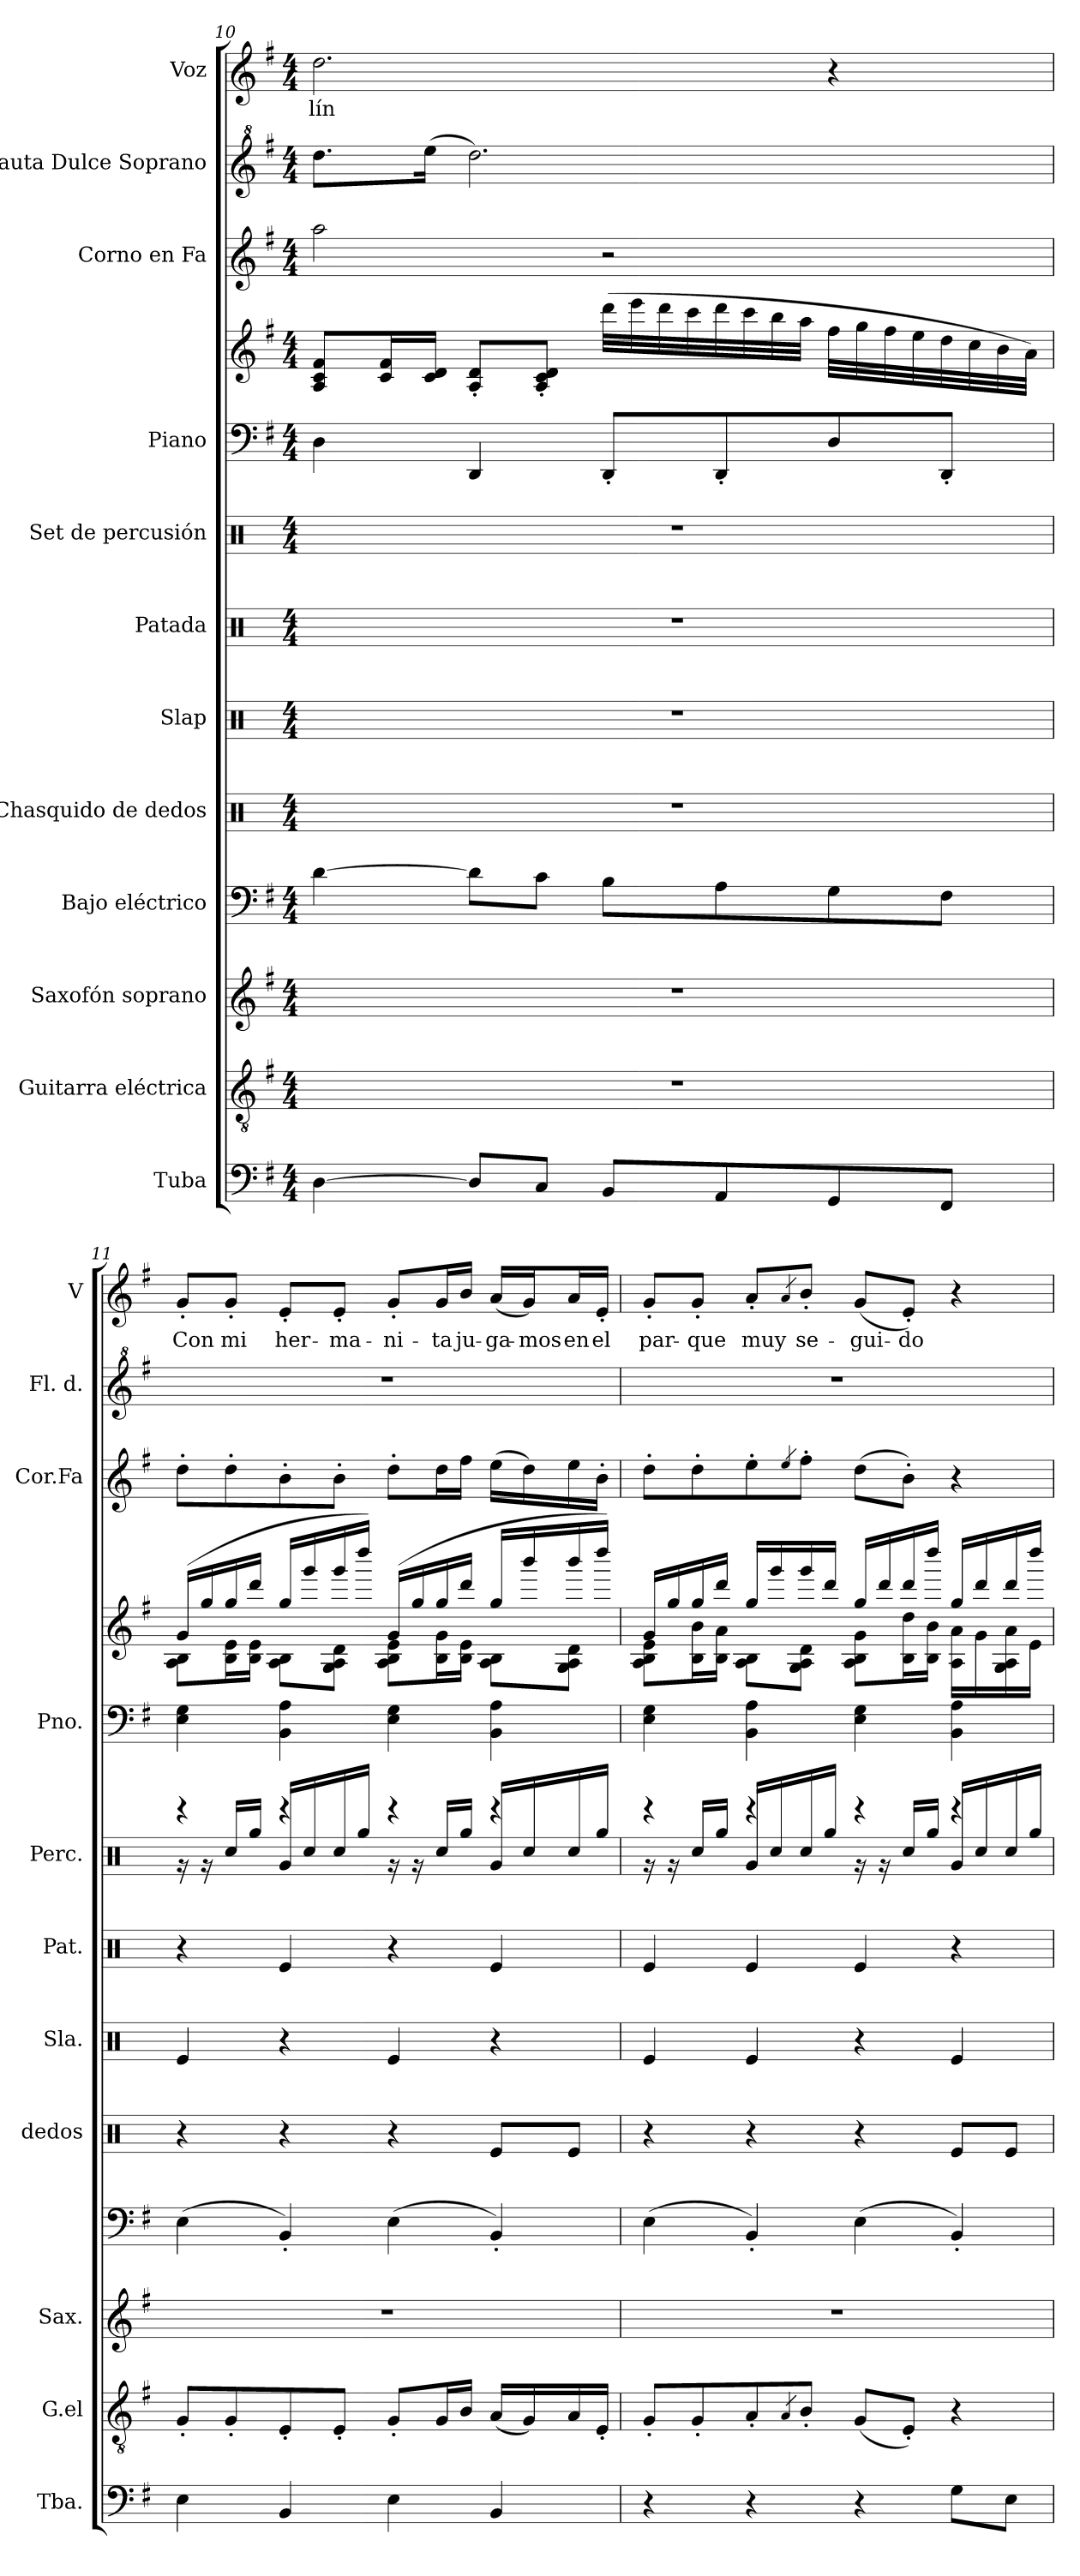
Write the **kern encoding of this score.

**kern	**kern	**kern	**kern	**kern	**kern	**kern	**kern	**kern	**kern	**kern	**kern	**kern	**text
*part12	*part11	*part10	*part9	*part8	*part7	*part6	*part5	*part4	*part4	*part3	*part2	*part1	*part1
*staff13	*staff12	*staff11	*staff10	*staff9	*staff8	*staff7	*staff6	*staff5	*staff4	*staff3	*staff2	*staff1	*staff1
*I"Tuba	*I"Guitarra eléctrica	*I"Saxofón soprano	*I"Bajo eléctrico	*I"Chasquido de dedos	*I"Slap	*I"Patada	*I"Set de percusión	*I"Piano	*	*I"Corno en Fa	*I"Flauta Dulce Soprano	*I"Voz	*
*I'Tba.	*I'G.el	*I'Sax.	*	*I'dedos	*I'Sla.	*I'Pat.	*I'Perc.	*I'Pno.	*	*I'Cor.Fa	*I'Fl. d.	*I'V	*
!!LO:PB:g=z
*clefF4	*clefGv2	*clefG2	*clefF4	*clefX	*clefX	*clefX	*clefX	*clefF4	*clefG2	*clefG2	*clefG^2	*clefG2	*
*	*	*ITrd1c2	*ITrd7c12	*	*	*	*	*	*	*ITrd4c7	*	*	*
*k[f#]	*k[f#]	*k[b-]	*k[f#]	*k[]	*k[]	*k[]	*k[]	*k[f#]	*k[f#]	*k[]	*k[f#]	*k[f#]	*
*M4/4	*M4/4	*M4/4	*M4/4	*M4/4	*M4/4	*M4/4	*M4/4	*M4/4	*M4/4	*M4/4	*M4/4	*M4/4	*
=10	=10	=10	=10	=10	=10	=10	=10	=10	=10	=10	=10	=10	=10
!	!	!	!	!	!	!	!	!	!	!	!	!	!LO:LY:b
[4D\	1r	1r	[4D\	1r	1r	1r	1r	4D\	8A/ 8c/ 8f#/L	2dd\	8.ddd\L	2.dd\	-lín
.	.	.	.	.	.	.	.	.	16c/ 16f#/L	.	.	.	.
.	.	.	.	.	.	.	.	.	16c/ 16d/JJ	.	(>16eee\Jk	.	.
8D/L]	.	.	8D\L]	.	.	.	.	4DD/	8A/' 8d/'L	.	2.ddd\)	.	.
8C/J	.	.	8C\J	.	.	.	.	.	8A/' 8c/' 8d/'J	.	.	.	.
8BB/L	.	.	8BB\L	.	.	.	.	8DD'/L	(>32ddd\LLL	2r	.	.	.
.	.	.	.	.	.	.	.	.	32eee\	.	.	.	.
.	.	.	.	.	.	.	.	.	32ddd\	.	.	.	.
.	.	.	.	.	.	.	.	.	32ccc\	.	.	.	.
8AA/	.	.	8AA\	.	.	.	.	8DD'/	32ddd\	.	.	.	.
.	.	.	.	.	.	.	.	.	32ccc\	.	.	.	.
.	.	.	.	.	.	.	.	.	32bb\	.	.	.	.
.	.	.	.	.	.	.	.	.	32aa\JJJ	.	.	.	.
8GG/	.	.	8GG\	.	.	.	.	8D/	32ff#\LLL	.	.	4r	.
.	.	.	.	.	.	.	.	.	32gg\	.	.	.	.
.	.	.	.	.	.	.	.	.	32ff#\	.	.	.	.
.	.	.	.	.	.	.	.	.	32ee\	.	.	.	.
8FF#/J	.	.	8FF#\J	.	.	.	.	8DD'/J	32dd\	.	.	.	.
.	.	.	.	.	.	.	.	.	32cc\	.	.	.	.
.	.	.	.	.	.	.	.	.	32b\	.	.	.	.
.	.	.	.	.	.	.	.	.	32a\JJJ)	.	.	.	.
!!LO:PB:g=z
=11	=11	=11	=11	=11	=11	=11	=11	=11	=11	=11	=11	=11	=11
*	*	*	*	*	*	*	*^	*	*^	*	*	*	*
!	!	!	!	!	!	!	!	!	!	!	!	!	!	!	!LO:LY:b
4E\	8G'/L	1r	(>4EE\	4r	4Re/	4r	4r	16r	4E\ 4G\	(>16g/LL	8A\ 8B\L	8g'\L	1r	8g'/L	Con
.	.	.	.	.	.	.	.	16r	.	16gg/	.	.	.	.	.
!	!	!	!	!	!	!	!	!	!	!	!	!	!	!	!LO:LY:b
.	8G'/	.	.	.	.	.	.	16Rcc/LL	.	16gg/	16B\ 16e\L	8g'\	.	8g'/J	mi
.	.	.	.	.	.	.	.	16Rgg/JJ	.	16ddd/JJ	16B\ 16e\JJ	.	.	.	.
!	!	!	!	!	!	!	!	!	!	!	!	!	!	!	!LO:LY:b
4BB/	8E'/	.	4BBB'/)	4r	4r	4Re/	4r	16Rg/LL	4BB\ 4A\	16gg/LL	8A\ 8B\L	8e'\	.	8e'/L	her-
.	.	.	.	.	.	.	.	16Rcc/	.	16ggg/	.	.	.	.	.
!	!	!	!	!	!	!	!	!	!	!	!	!	!	!	!LO:LY:b
.	8E'/J	.	.	.	.	.	.	16Rcc/	.	16ggg/	8G\ 8A\ 8d\J	8e'\J	.	8e'/J	-ma-
.	.	.	.	.	.	.	.	16Rgg/JJ	.	16dddd/JJ)	.	.	.	.	.
!	!	!	!	!	!	!	!	!	!	!	!	!	!	!	!LO:LY:b
4E\	8G'/L	.	(>4EE\	4r	4Re/	4r	4r	16r	4E\ 4G\	(>16g/LL	8A\ 8B\ 8e\L	8g'\L	.	8g'/L	ni-
.	.	.	.	.	.	.	.	16r	.	16gg/	.	.	.	.	.
!	!	!	!	!	!	!	!	!	!	!	!	!	!	!	!LO:LY:b
.	16G/L	.	.	.	.	.	.	16Rcc/LL	.	16gg/	16B\ 16g\L	16g\L	.	16g/L	-ta
!	!	!	!	!	!	!	!	!	!	!	!	!	!	!	!LO:LY:b
.	16B/JJ	.	.	.	.	.	.	16Rgg/JJ	.	16ddd/JJ	16B\ 16e\JJ	16b\JJ	.	16b/JJ	ju-
!	!	!	!	!	!	!	!	!	!	!	!	!	!	!	!LO:LY:b
4BB/	(<16A/LL	.	4BBB'/)	8Re/L	4r	4Re/	4r	16Rg/LL	4BB\ 4A\	16gg/LL	8A\ 8B\L	(>16a\LL	.	(<16a/LL	-ga-
!	!	!	!	!	!	!	!	!	!	!	!	!	!	!	!LO:LY:b
.	16G/)	.	.	.	.	.	.	16Rcc/	.	16bbb/	.	16g\)	.	16g/J)	-mos
!	!	!	!	!	!	!	!	!	!	!	!	!	!	!	!LO:LY:b
.	16A/	.	.	8Re/J	.	.	.	16Rcc/	.	16bbb/	8G\ 8A\ 8d\J	16a\	.	16a/L	en
!	!	!	!	!	!	!	!	!	!	!	!	!	!	!	!LO:LY:b
.	16E'/JJ	.	.	.	.	.	.	16Rgg/JJ	.	16dddd/JJ)	.	16e'\JJ	.	16e'/JJ	el
=12	=12	=12	=12	=12	=12	=12	=12	=12	=12	=12	=12	=12	=12	=12	=12
!	!	!	!	!	!	!	!	!	!	!	!	!	!	!	!LO:LY:b
4r	8G'/L	1r	(>4EE\	4r	4Re/	4Re/	4r	16r	4E\ 4G\	16g/LL	8A\ 8B\ 8e\L	8g'\L	1r	8g'/L	par-
.	.	.	.	.	.	.	.	16r	.	16gg/	.	.	.	.	.
!	!	!	!	!	!	!	!	!	!	!	!	!	!	!	!LO:LY:b
.	8G'/	.	.	.	.	.	.	16Rcc/LL	.	16gg/	16B\ 16b\L	8g'\	.	8g'/J	-que
.	.	.	.	.	.	.	.	16Rgg/JJ	.	16ddd/JJ	16B\ 16a\JJ	.	.	.	.
!	!	!	!	!	!	!	!	!	!	!	!	!	!	!	!LO:LY:b
4r	8A'/	.	4BBB'/)	4r	4Re/	4Re/	4r	16Rg/LL	4BB\ 4A\	16gg/LL	8A\ 8B\L	8a'\	.	8a'/L	muy
.	.	.	.	.	.	.	.	16Rcc/	.	16ggg/	.	.	.	.	.
.	4qA/	.	.	.	.	.	.	.	.	.	.	4qa/	.	4qa/	.
!	!	!	!	!	!	!	!	!	!	!	!	!	!	!	!LO:LY:b
.	8B'/J	.	.	.	.	.	.	16Rcc/	.	16ggg/	8G\ 8A\ 8d\J	8b'\J	.	8b'/J	se-
.	.	.	.	.	.	.	.	16Rgg/JJ	.	16ddd/JJ	.	.	.	.	.
!	!	!	!	!	!	!	!	!	!	!	!	!	!	!	!LO:LY:b
4r	(<8G/L	.	(>4EE\	4r	4r	4Re/	4r	16r	4E\ 4G\	16gg/LL	8A\ 8B\ 8g\L	(>8g\L	.	(<8g/L	-gui-
.	.	.	.	.	.	.	.	16r	.	16ddd/	.	.	.	.	.
!	!	!	!	!	!	!	!	!	!	!	!	!	!	!	!LO:LY:b
.	8E'/J)	.	.	.	.	.	.	16Rcc/LL	.	16ddd/	16B\ 16dd\L	8e'\J)	.	8e'/J)	-do
.	.	.	.	.	.	.	.	16Rgg/JJ	.	16dddd/JJ	16B\ 16b\JJ	.	.	.	.
8G\L	4r	.	4BBB'/)	8Re/L	4Re/	4r	4r	16Rg/LL	4BB\ 4A\	16gg/LL	16A\ 16a\LL	4r	.	4r	.
.	.	.	.	.	.	.	.	16Rcc/	.	16ddd/	16g\	.	.	.	.
8E\J	.	.	.	8Re/J	.	.	.	16Rcc/	.	16ddd/	16G\ 16A\ 16a\	.	.	.	.
.	.	.	.	.	.	.	.	16Rgg/JJ	.	16dddd/JJ	16e\JJ	.	.	.	.
*	*	*	*	*	*	*	*v	*v	*	*v	*v	*	*	*	*
=	=	=	=	=	=	=	=	=	=	=	=	=	=
*-	*-	*-	*-	*-	*-	*-	*-	*-	*-	*-	*-	*-	*-
